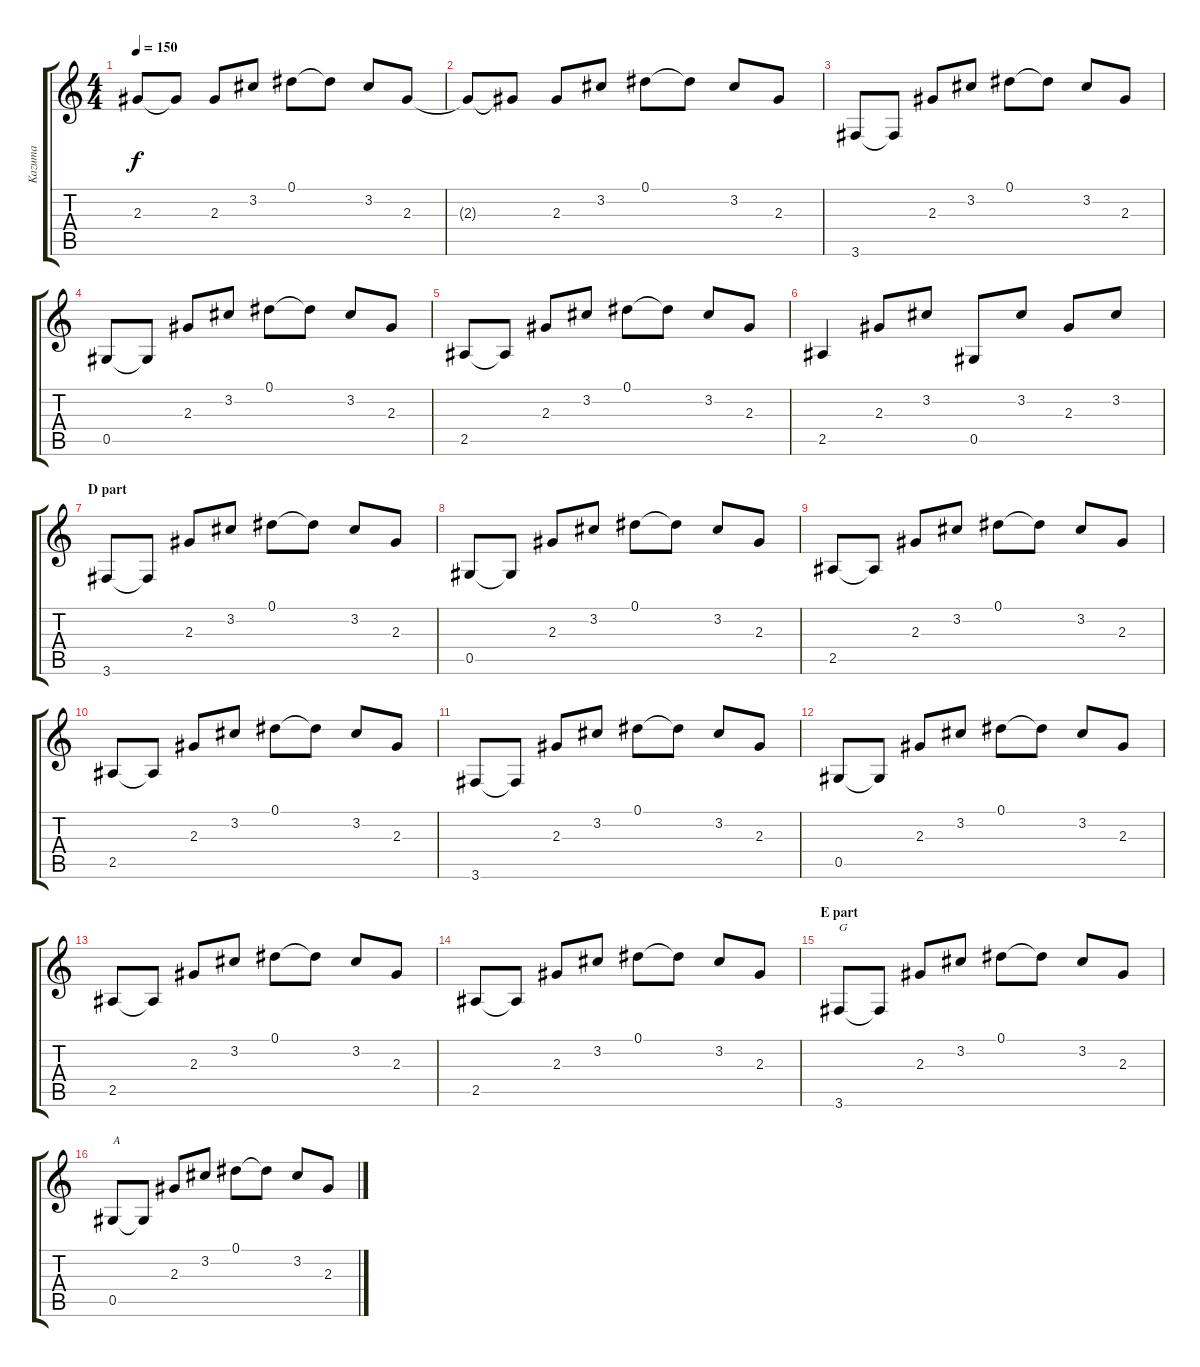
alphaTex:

\track ("Kazuma" "Kazuma") {instrument electricguitarclean}
\staff {score tabs}
\tuning (Eb4 Bb3 Gb3 Db3 Ab2 Eb2) {hide}
\ts (4 4)
\tempo 150
\clef g2
\ks c
2.3{t}.8{dy f} 2.3{t}.8 2.3.8 3.2.8 0.1.8 0.1{t}.8 3.2.8 2.3.8 |
2.3{t}.8 2.3{t}.8 2.3.8 3.2.8 0.1.8 0.1{t}.8 3.2.8 2.3.8 |
3.6.8 3.6{t}.8 2.3.8 3.2.8 0.1.8 0.1{t}.8 3.2.8 2.3.8 |
0.5.8 0.5{t}.8 2.3.8 3.2.8 0.1.8 0.1{t}.8 3.2.8 2.3.8 |
2.5.8 2.5{t}.8 2.3.8 3.2.8 0.1.8 0.1{t}.8 3.2.8 2.3.8 |
2.5.4 2.3.8 3.2.8 0.5.8 3.2.8 2.3.8 3.2.8 |
\section ("" "D part")
3.6.8 3.6{t}.8 2.3.8 3.2.8 0.1.8 0.1{t}.8 3.2.8 2.3.8 |
0.5.8 0.5{t}.8 2.3.8 3.2.8 0.1.8 0.1{t}.8 3.2.8 2.3.8 |
2.5.8 2.5{t}.8 2.3.8 3.2.8 0.1.8 0.1{t}.8 3.2.8 2.3.8 |
2.5.8 2.5{t}.8 2.3.8 3.2.8 0.1.8 0.1{t}.8 3.2.8 2.3.8 |
3.6.8 3.6{t}.8 2.3.8 3.2.8 0.1.8 0.1{t}.8 3.2.8 2.3.8 |
0.5.8 0.5{t}.8 2.3.8 3.2.8 0.1.8 0.1{t}.8 3.2.8 2.3.8 |
2.5.8 2.5{t}.8 2.3.8 3.2.8 0.1.8 0.1{t}.8 3.2.8 2.3.8 |
2.5.8 2.5{t}.8 2.3.8 3.2.8 0.1.8 0.1{t}.8 3.2.8 2.3.8 |
\section ("" "E part")
3.6.8{txt "G"} 3.6{t}.8 2.3.8 3.2.8 0.1.8 0.1{t}.8 3.2.8 2.3.8 |
0.5.8{txt "A"} 0.5{t}.8 2.3.8 3.2.8 0.1.8 0.1{t}.8 3.2.8 2.3.8
